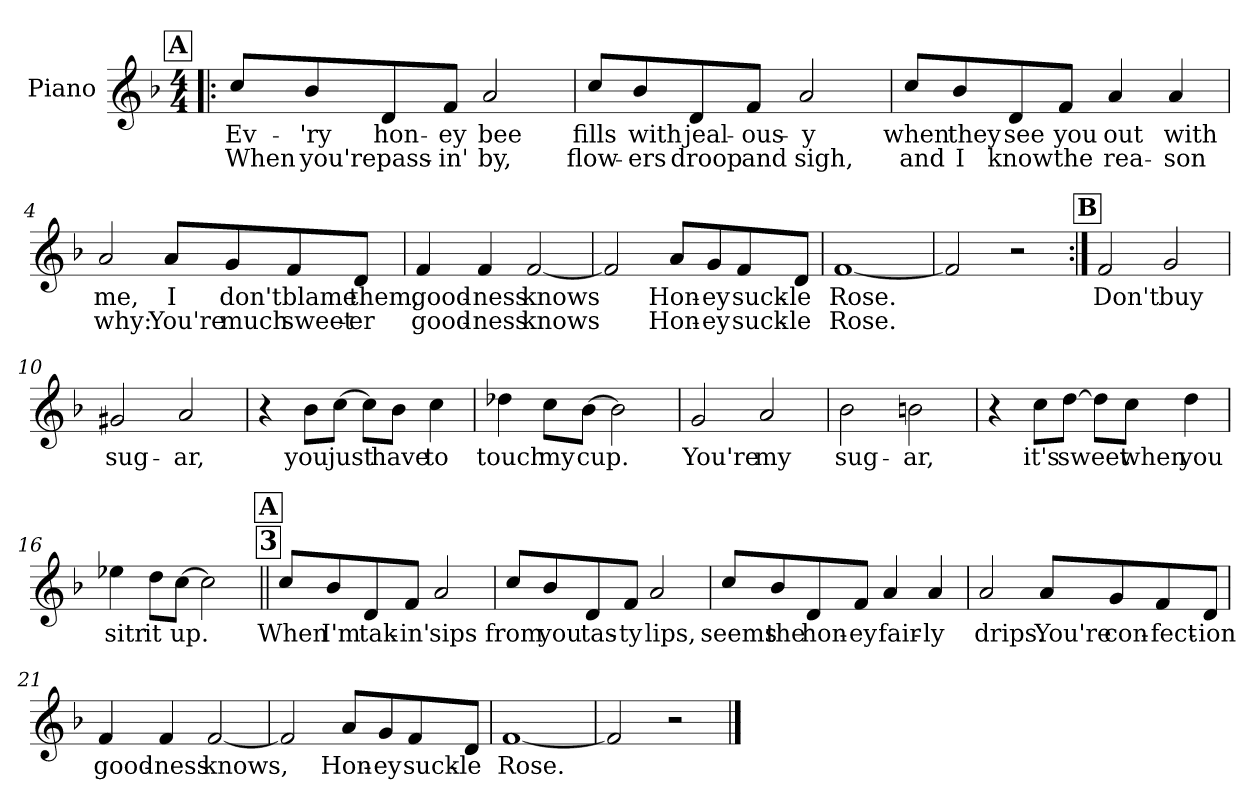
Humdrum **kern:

**kern	**text	**text
*part1	*part1	*part1
*staff1	*staff1	*staff1
*I"Piano	*	*
*I'Pno.	*	*
*clefG2	*	*
*k[b-]	*	*
*M4/4	*	*
!!LO:REH:place=s1:a:fs=14:t=A
=1!|:	=1!|:	=1!|:
8cc/L	Ev-	When
8b-/	-'ry	you're
8d/	hon-	pass-
8f/J	-ey	-in'
2a/	bee	by,
=2	=2	=2
8cc/L	fills	flow-
8b-/	with	-ers
8d/	jeal-	droop
8f/J	-ous-	and
2a/	-y	sigh,
=3	=3	=3
8cc/L	when	and
8b-/	they	I
8d/	see	know
8f/J	you	the
4a/	out	rea-
4a/	with	-son
=4	=4	=4
2a/	me,	why:
8a/L	I	You're
8g/	don't	much
8f/	blame	sweet-
8d/J	them,	-er
!!LO:LB:g=z
=5	=5	=5
4f/	good-	good-
4f/	-ness	-ness
[2f/	knows	knows
=6	=6	=6
2f/]	.	.
8a/L	Hon-	Hon-
8g/	-ey	-ey
8f/	suck-	suck-
8d/J	-le	-le
=7	=7	=7
[1f	Rose.	Rose.
=8	=8	=8
2f/]	.	.
2r	.	.
!!LO:LB:g=z
!!LO:REH:place=s1:a:fs=14:t=B
=9:|!	=9:|!	=9:|!
2f/	Don't	.
2g/	buy	.
=10	=10	=10
2g#X/	sug-	.
2a/	-ar,	.
=11	=11	=11
4r	.	.
8b-\L	you	.
[8cc\J	just	.
8cc\L]	.	.
8b-\J	have	.
4cc\	to	.
=12	=12	=12
4dd-X\	touch	.
8cc\L	my	.
[8b-\J	cup.	.
2b-\]	.	.
!!LO:LB:g=z
=13	=13	=13
2g/	You're	.
2a/	my	.
=14	=14	=14
2b-\	sug-	.
2bn\	-ar,	.
=15	=15	=15
4r	.	.
8cc\L	it's	.
[8dd\J	sweet	.
8dd\L]	.	.
8cc\J	when	.
4dd\	you	.
=16	=16	=16
4ee-X\	sitr	.
8dd\L	it	.
[8cc\J	up.	.
2cc\]	.	.
!!LO:LB:g=z
!!LO:REH:place=s1:a:t=3
!!LO:REH:place=s1:a:fs=14:t=A
=17||	=17||	=17||
8cc/L	When	.
8b-/	I'm	.
8d/	tak-	.
8f/J	-in'	.
2a/	sips	.
=18	=18	=18
8cc/L	from	.
8b-/	you	.
8d/	tas-	.
8f/J	-ty	.
2a/	lips,	.
=19	=19	=19
8cc/L	seems	.
8b-/	the	.
8d/	hon-	.
8f/J	-ey	.
4a/	fair-	.
4a/	-ly	.
=20	=20	=20
2a/	drips.	.
8a/L	You're	.
8g/	con-	.
8f/	-fect-	.
8d/J	-ion	.
!!LO:LB:g=z
=21	=21	=21
4f/	good-	.
4f/	-ness	.
[2f/	knows,	.
=22	=22	=22
2f/]	.	.
8a/L	Hon-	.
8g/	-ey	.
8f/	suck-	.
8d/J	-le	.
=23	=23	=23
[1f	Rose.	.
=24	=24	=24
2f/]	.	.
2r	.	.
==	==	==
*-	*-	*-
